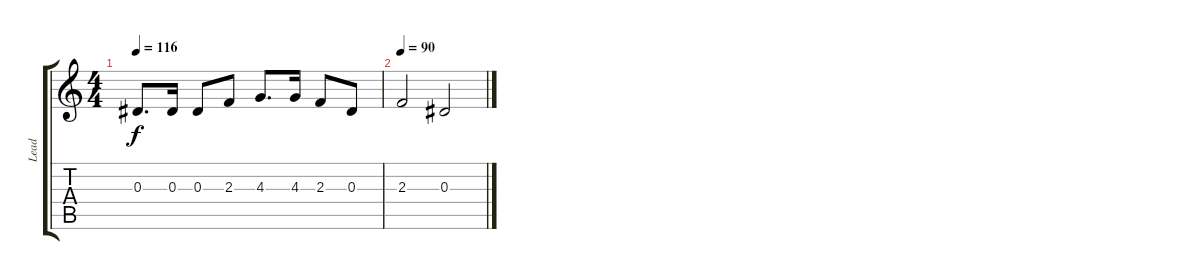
\track ("Lead" "Lead") {instrument distortionguitar}
\staff {score tabs}
\tuning (C4 G3 Eb3 Bb2 F2 C2) {hide}
\ts (4 4)
\tempo 116
\clef g2
\ks c
0.3.8{d dy f} 0.3.16 0.3.8 2.3.8 4.3.8{d} 4.3.16 2.3.8 0.3.8 |
\tempo 90
2.3.2 0.3.2
